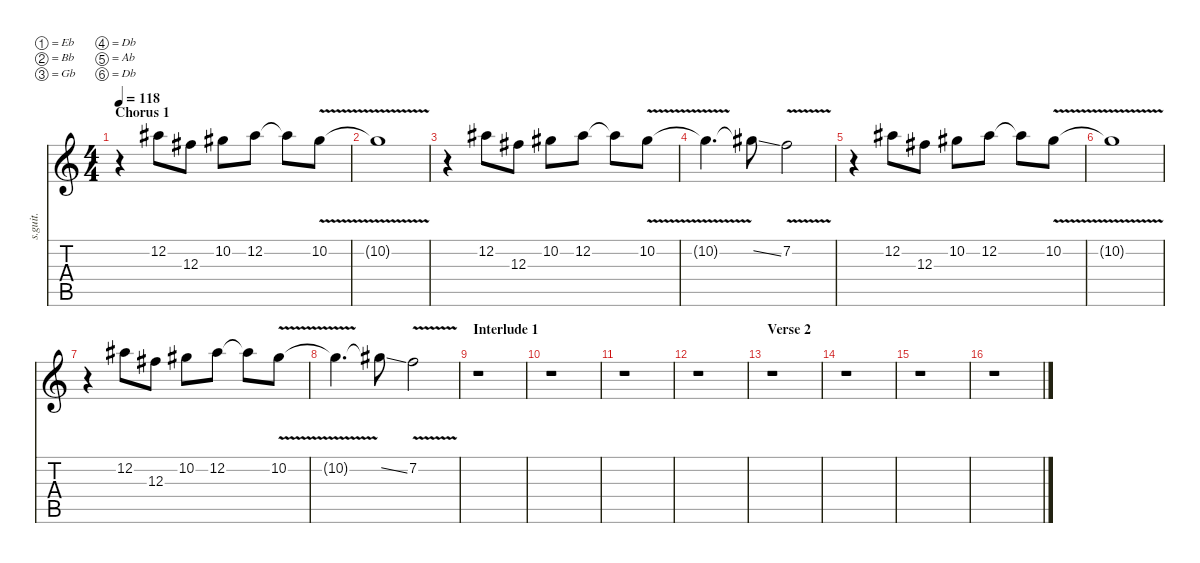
\defaultSystemsLayout 4
\hideDynamics
\bracketExtendMode nobrackets
\track ("Harmony Lead [Synyster Gates]" "s.guit.") {instrument distortionguitar}
\staff {score tabs}
\tuning (Eb4 Bb3 Gb3 Db3 Ab2 Db2)
\ts (4 4)
\section ("" "Chorus 1")
\tempo 118
\clef g2
\ks c
r.4{dy f} 12.2{acc #}.8{lyrics (0 "") lyrics (1 "") lyrics (2 "") lyrics (3 "") lyrics (4 "")} 12.3{acc #}.8{lyrics (0 "") lyrics (1 "") lyrics (2 "") lyrics (3 "") lyrics (4 "")} 10.2{acc #}.8{lyrics (0 "") lyrics (1 "") lyrics (2 "") lyrics (3 "") lyrics (4 "")} 12.2{acc #}.8{lyrics (0 "") lyrics (1 "") lyrics (2 "") lyrics (3 "") lyrics (4 "")} 12.2{t acc #}.8{lyrics (0 "") lyrics (1 "") lyrics (2 "") lyrics (3 "") lyrics (4 "")} 10.2{v acc #}.8{lyrics (0 "") lyrics (1 "") lyrics (2 "") lyrics (3 "") lyrics (4 "")} |
10.2{t acc #}.1{lyrics (0 "") lyrics (1 "") lyrics (2 "") lyrics (3 "") lyrics (4 "")} |
r.4 12.2{acc #}.8{lyrics (0 "") lyrics (1 "") lyrics (2 "") lyrics (3 "") lyrics (4 "")} 12.3{acc #}.8{lyrics (0 "") lyrics (1 "") lyrics (2 "") lyrics (3 "") lyrics (4 "")} 10.2{acc #}.8{lyrics (0 "") lyrics (1 "") lyrics (2 "") lyrics (3 "") lyrics (4 "")} 12.2{acc #}.8{lyrics (0 "") lyrics (1 "") lyrics (2 "") lyrics (3 "") lyrics (4 "")} 12.2{t acc #}.8{lyrics (0 "") lyrics (1 "") lyrics (2 "") lyrics (3 "") lyrics (4 "")} 10.2{v acc #}.8{lyrics (0 "") lyrics (1 "") lyrics (2 "") lyrics (3 "") lyrics (4 "")} |
10.2{t acc #}.4{d lyrics (0 "") lyrics (1 "") lyrics (2 "") lyrics (3 "") lyrics (4 "")} 10.2{ss t acc #}.8{lyrics (0 "") lyrics (1 "") lyrics (2 "") lyrics (3 "") lyrics (4 "")} 7.2{v}.2{lyrics (0 "") lyrics (1 "") lyrics (2 "") lyrics (3 "") lyrics (4 "")} |
r.4 12.2{acc #}.8{lyrics (0 "") lyrics (1 "") lyrics (2 "") lyrics (3 "") lyrics (4 "")} 12.3{acc #}.8{lyrics (0 "") lyrics (1 "") lyrics (2 "") lyrics (3 "") lyrics (4 "")} 10.2{acc #}.8{lyrics (0 "") lyrics (1 "") lyrics (2 "") lyrics (3 "") lyrics (4 "")} 12.2{acc #}.8{lyrics (0 "") lyrics (1 "") lyrics (2 "") lyrics (3 "") lyrics (4 "")} 12.2{t acc #}.8{lyrics (0 "") lyrics (1 "") lyrics (2 "") lyrics (3 "") lyrics (4 "")} 10.2{v acc #}.8{lyrics (0 "") lyrics (1 "") lyrics (2 "") lyrics (3 "") lyrics (4 "")} |
10.2{t acc #}.1{lyrics (0 "") lyrics (1 "") lyrics (2 "") lyrics (3 "") lyrics (4 "")} |
r.4 12.2{acc #}.8{lyrics (0 "") lyrics (1 "") lyrics (2 "") lyrics (3 "") lyrics (4 "")} 12.3{acc #}.8{lyrics (0 "") lyrics (1 "") lyrics (2 "") lyrics (3 "") lyrics (4 "")} 10.2{acc #}.8{lyrics (0 "") lyrics (1 "") lyrics (2 "") lyrics (3 "") lyrics (4 "")} 12.2{acc #}.8{lyrics (0 "") lyrics (1 "") lyrics (2 "") lyrics (3 "") lyrics (4 "")} 12.2{t acc #}.8{lyrics (0 "") lyrics (1 "") lyrics (2 "") lyrics (3 "") lyrics (4 "")} 10.2{v acc #}.8{lyrics (0 "") lyrics (1 "") lyrics (2 "") lyrics (3 "") lyrics (4 "")} |
10.2{t acc #}.4{d lyrics (0 "") lyrics (1 "") lyrics (2 "") lyrics (3 "") lyrics (4 "")} 10.2{ss t acc #}.8{lyrics (0 "") lyrics (1 "") lyrics (2 "") lyrics (3 "") lyrics (4 "")} 7.2{v}.2{lyrics (0 "") lyrics (1 "") lyrics (2 "") lyrics (3 "") lyrics (4 "")} |
\section ("" "Interlude 1")
r.1 |
r.1 |
r.1 |
r.1 |
\section ("" "Verse 2")
r.1 |
r.1 |
r.1 |
r.1
